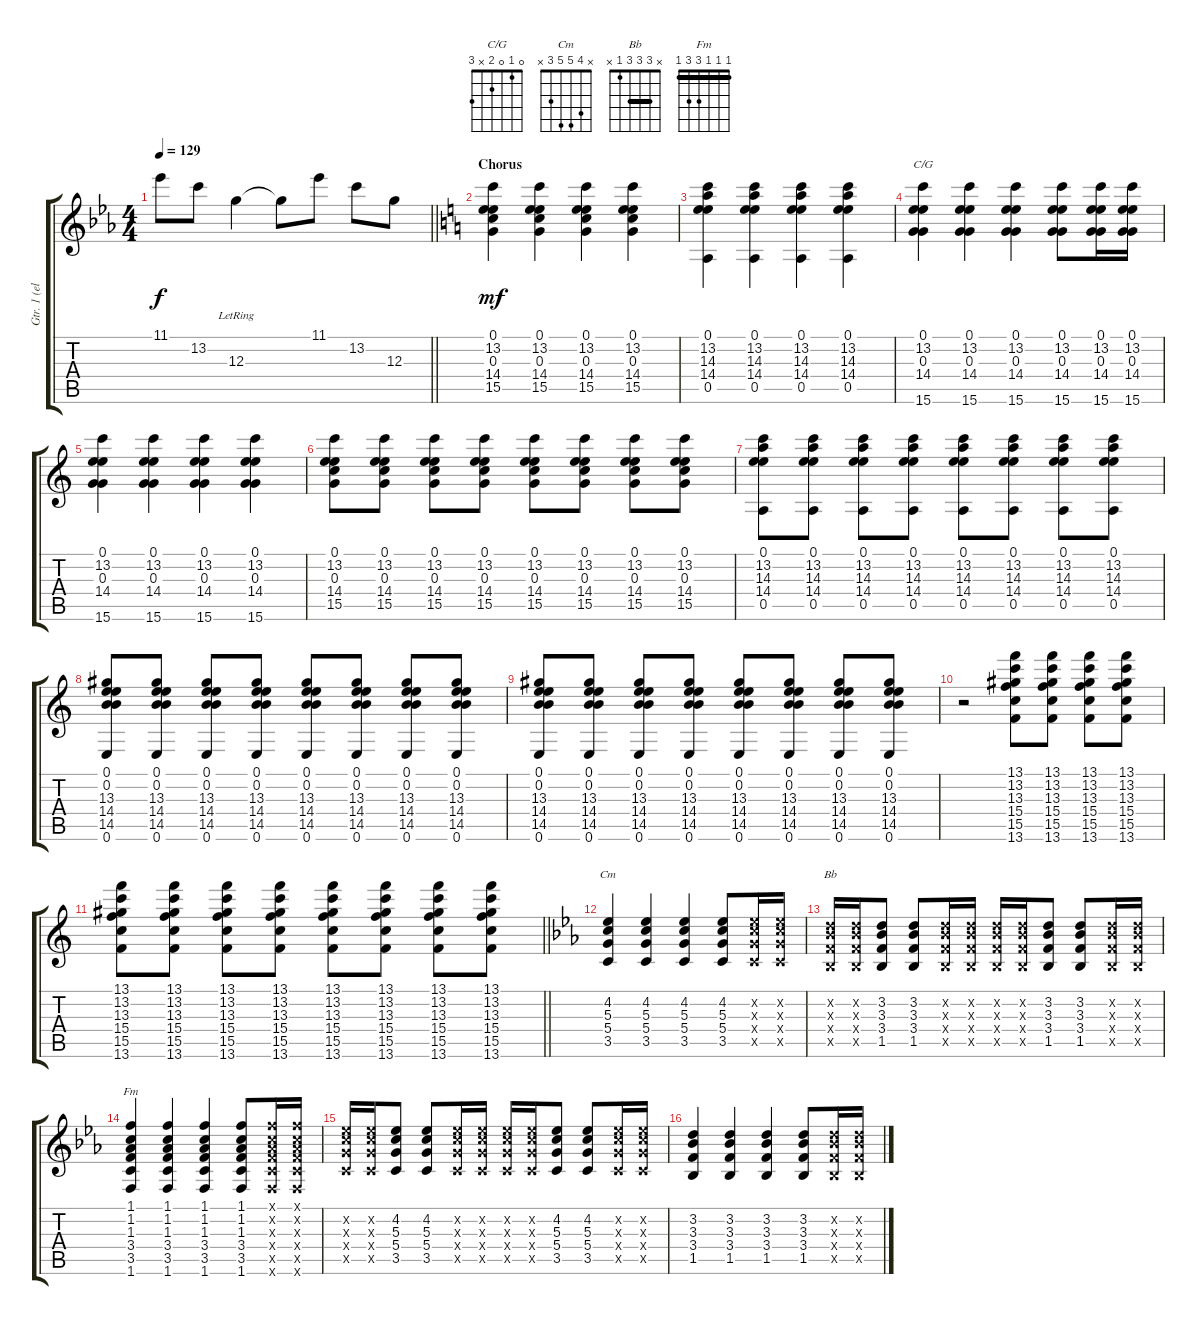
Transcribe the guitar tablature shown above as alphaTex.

\track ("Gtr. 1 (elec.)" "Gtr. 1 (el") {instrument overdrivenguitar}
\staff {score tabs}
\tuning (E4 B3 G3 D3 A2 E2) {hide}
\chord ("C/G" 0 1 0 2 x 3)
\chord ("Cm" x 4 5 5 3 x)
\chord ("Bb" x 3 3 3 1 x) {barre 3}
\chord ("Fm" 1 1 1 3 3 1) {barre 1}
\ts (4 4)
\tempo 129
\clef g2
\barLineRight lightlight
\ks eb
11.1.8{dy f} 13.2.8 12.3{lr}.4 12.3{t}.8 11.1.8 13.2.8 12.3.8 |
\section ("" "Chorus")
\ks c
(0.1 13.2 0.3 14.4 15.5).4{dy mf} (0.1 13.2 0.3 14.4 15.5).4 (0.1 13.2 0.3 14.4 15.5).4 (0.1 13.2 0.3 14.4 15.5).4 |
(0.1 13.2 14.3 14.4 0.5).4 (0.1 13.2 14.3 14.4 0.5).4 (0.1 13.2 14.3 14.4 0.5).4 (0.1 13.2 14.3 14.4 0.5).4 |
(0.1 13.2 0.3 14.4 15.6).4{ch "C/G"} (0.1 13.2 0.3 14.4 15.6).4 (0.1 13.2 0.3 14.4 15.6).4 (0.1 13.2 0.3 14.4 15.6).8 (0.1 13.2 0.3 14.4 15.6).16 (0.1 13.2 0.3 14.4 15.6).16 |
(0.1 13.2 0.3 14.4 15.6).4 (0.1 13.2 0.3 14.4 15.6).4 (0.1 13.2 0.3 14.4 15.6).4 (0.1 13.2 0.3 14.4 15.6).4 |
(0.1 13.2 0.3 14.4 15.5).8 (0.1 13.2 0.3 14.4 15.5).8 (0.1 13.2 0.3 14.4 15.5).8 (0.1 13.2 0.3 14.4 15.5).8 (0.1 13.2 0.3 14.4 15.5).8 (0.1 13.2 0.3 14.4 15.5).8 (0.1 13.2 0.3 14.4 15.5).8 (0.1 13.2 0.3 14.4 15.5).8 |
(0.1 13.2 14.3 14.4 0.5).8 (0.1 13.2 14.3 14.4 0.5).8 (0.1 13.2 14.3 14.4 0.5).8 (0.1 13.2 14.3 14.4 0.5).8 (0.1 13.2 14.3 14.4 0.5).8 (0.1 13.2 14.3 14.4 0.5).8 (0.1 13.2 14.3 14.4 0.5).8 (0.1 13.2 14.3 14.4 0.5).8 |
(0.1 0.2 13.3 14.4 14.5 0.6).8 (0.1 0.2 13.3 14.4 14.5 0.6).8 (0.1 0.2 13.3 14.4 14.5 0.6).8 (0.1 0.2 13.3 14.4 14.5 0.6).8 (0.1 0.2 13.3 14.4 14.5 0.6).8 (0.1 0.2 13.3 14.4 14.5 0.6).8 (0.1 0.2 13.3 14.4 14.5 0.6).8 (0.1 0.2 13.3 14.4 14.5 0.6).8 |
(0.1 0.2 13.3 14.4 14.5 0.6).8 (0.1 0.2 13.3 14.4 14.5 0.6).8 (0.1 0.2 13.3 14.4 14.5 0.6).8 (0.1 0.2 13.3 14.4 14.5 0.6).8 (0.1 0.2 13.3 14.4 14.5 0.6).8 (0.1 0.2 13.3 14.4 14.5 0.6).8 (0.1 0.2 13.3 14.4 14.5 0.6).8 (0.1 0.2 13.3 14.4 14.5 0.6).8 |
r.2{volume 0} (13.1 13.2 13.3 15.4 15.5 13.6).8{volume 11} (13.1 13.2 13.3 15.4 15.5 13.6).8 (13.1 13.2 13.3 15.4 15.5 13.6).8 (13.1 13.2 13.3 15.4 15.5 13.6).8 |
\barLineRight lightlight
(13.1 13.2 13.3 15.4 15.5 13.6).8 (13.1 13.2 13.3 15.4 15.5 13.6).8 (13.1 13.2 13.3 15.4 15.5 13.6).8 (13.1 13.2 13.3 15.4 15.5 13.6).8 (13.1 13.2 13.3 15.4 15.5 13.6).8 (13.1 13.2 13.3 15.4 15.5 13.6).8 (13.1 13.2 13.3 15.4 15.5 13.6).8 (13.1 13.2 13.3 15.4 15.5 13.6).8 |
\section ("" "")
\ks eb
(4.2 5.3 5.4 3.5).4{ch "Cm"} (4.2 5.3 5.4 3.5).4 (4.2 5.3 5.4 3.5).4 (4.2 5.3 5.4 3.5).8 (4.2{x} 5.3{x} 5.4{x} 3.5{x}).16 (4.2{x} 5.3{x} 5.4{x} 3.5{x}).16 |
(3.2{x} 3.3{x} 3.4{x} 1.5{x}).16{ch "Bb"} (3.2{x} 3.3{x} 3.4{x} 1.5{x}).16 (3.2 3.3 3.4 1.5).8 (3.2 3.3 3.4 1.5).8 (3.2{x} 3.3{x} 3.4{x} 1.5{x}).16 (3.2{x} 3.3{x} 3.4{x} 1.5{x}).16 (3.2{x} 3.3{x} 3.4{x} 1.5{x}).16 (3.2{x} 3.3{x} 3.4{x} 1.5{x}).16 (3.2 3.3 3.4 1.5).8 (3.2 3.3 3.4 1.5).8 (3.2{x} 3.3{x} 3.4{x} 1.5{x}).16 (3.2{x} 3.3{x} 3.4{x} 1.5{x}).16 |
(1.1 1.2 1.3 3.4 3.5 1.6).4{ch "Fm"} (1.1 1.2 1.3 3.4 3.5 1.6).4 (1.1 1.2 1.3 3.4 3.5 1.6).4 (1.1 1.2 1.3 3.4 3.5 1.6).8 (1.1{x} 1.2{x} 1.3{x} 3.4{x} 3.5{x} 1.6{x}).16 (1.1{x} 1.2{x} 1.3{x} 3.4{x} 3.5{x} 1.6{x}).16 |
(4.2{x} 5.3{x} 5.4{x} 3.5{x}).16 (4.2{x} 5.3{x} 5.4{x} 3.5{x}).16 (4.2 5.3 5.4 3.5).8 (4.2 5.3 5.4 3.5).8 (4.2{x} 5.3{x} 5.4{x} 3.5{x}).16 (4.2{x} 5.3{x} 5.4{x} 3.5{x}).16 (4.2{x} 5.3{x} 5.4{x} 3.5{x}).16 (4.2{x} 5.3{x} 5.4{x} 3.5{x}).16 (4.2 5.3 5.4 3.5).8 (4.2 5.3 5.4 3.5).8 (4.2{x} 5.3{x} 5.4{x} 3.5{x}).16 (4.2{x} 5.3{x} 5.4{x} 3.5{x}).16 |
(3.2 3.3 3.4 1.5).4 (3.2 3.3 3.4 1.5).4 (3.2 3.3 3.4 1.5).4 (3.2 3.3 3.4 1.5).8 (3.2{x} 3.3{x} 3.4{x} 1.5{x}).16 (3.2{x} 3.3{x} 3.4{x} 1.5{x}).16
